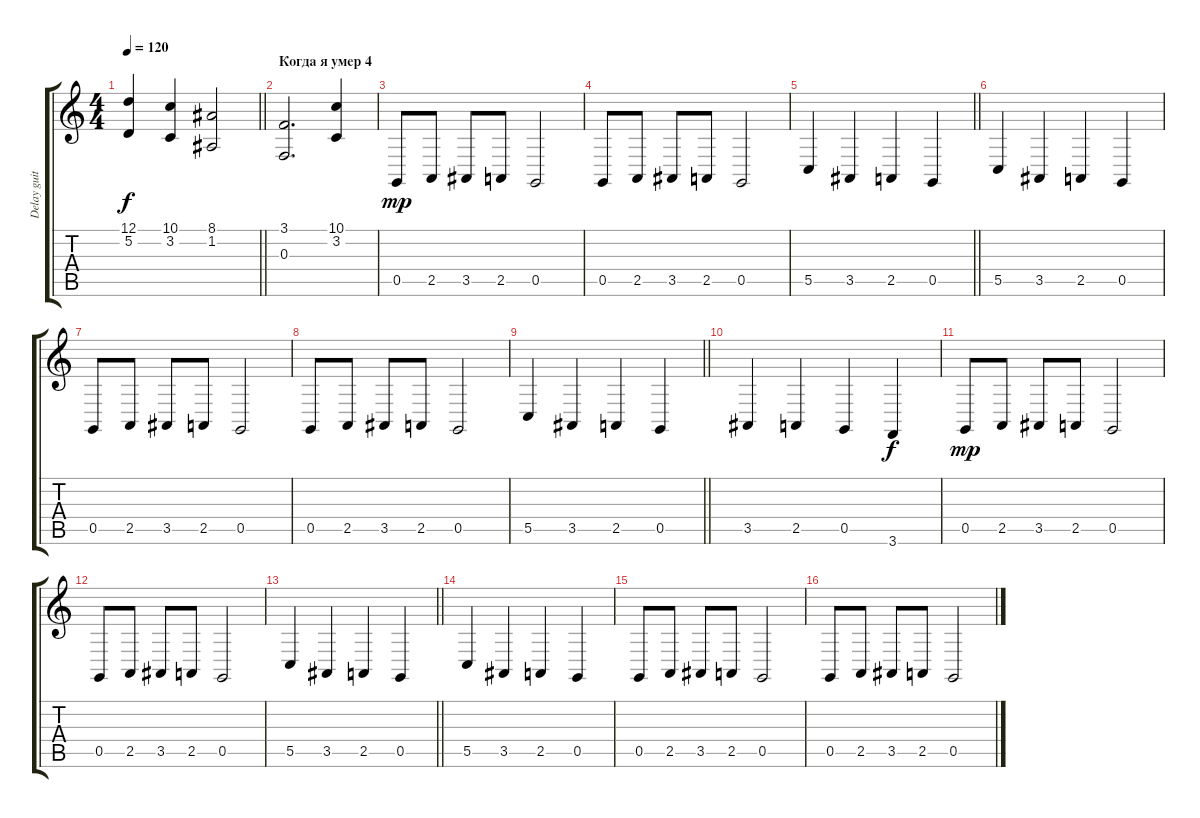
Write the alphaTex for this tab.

\track ("Delay guitar" "Delay guit") {instrument pad1newage}
\staff {score tabs}
\tuning (D4 A3 F3 C3 G2 D2) {hide}
\ts (4 4)
\tempo 120
\clef g2
\barLineRight lightlight
\ks c
(12.1 5.2).4{dy f} (10.1 3.2).4 (8.1 1.2).2 |
\section ("" "Когда я умер 4")
(3.1 0.3).2{d} (10.1 3.2).4 |
0.5.8{dy mp} 2.5.8 3.5.8 2.5.8 0.5.2 |
0.5.8 2.5.8 3.5.8 2.5.8 0.5.2 |
\barLineRight lightlight
5.5.4 3.5.4 2.5.4 0.5.4 |
5.5.4 3.5.4 2.5.4 0.5.4 |
0.5.8 2.5.8 3.5.8 2.5.8 0.5.2 |
0.5.8 2.5.8 3.5.8 2.5.8 0.5.2 |
\barLineRight lightlight
5.5.4 3.5.4 2.5.4 0.5.4 |
3.5.4 2.5.4 0.5.4 3.6.4{dy f} |
0.5.8{dy mp} 2.5.8 3.5.8 2.5.8 0.5.2 |
0.5.8 2.5.8 3.5.8 2.5.8 0.5.2 |
\barLineRight lightlight
5.5.4 3.5.4 2.5.4 0.5.4 |
5.5.4 3.5.4 2.5.4 0.5.4 |
0.5.8 2.5.8 3.5.8 2.5.8 0.5.2 |
0.5.8 2.5.8 3.5.8 2.5.8 0.5.2
